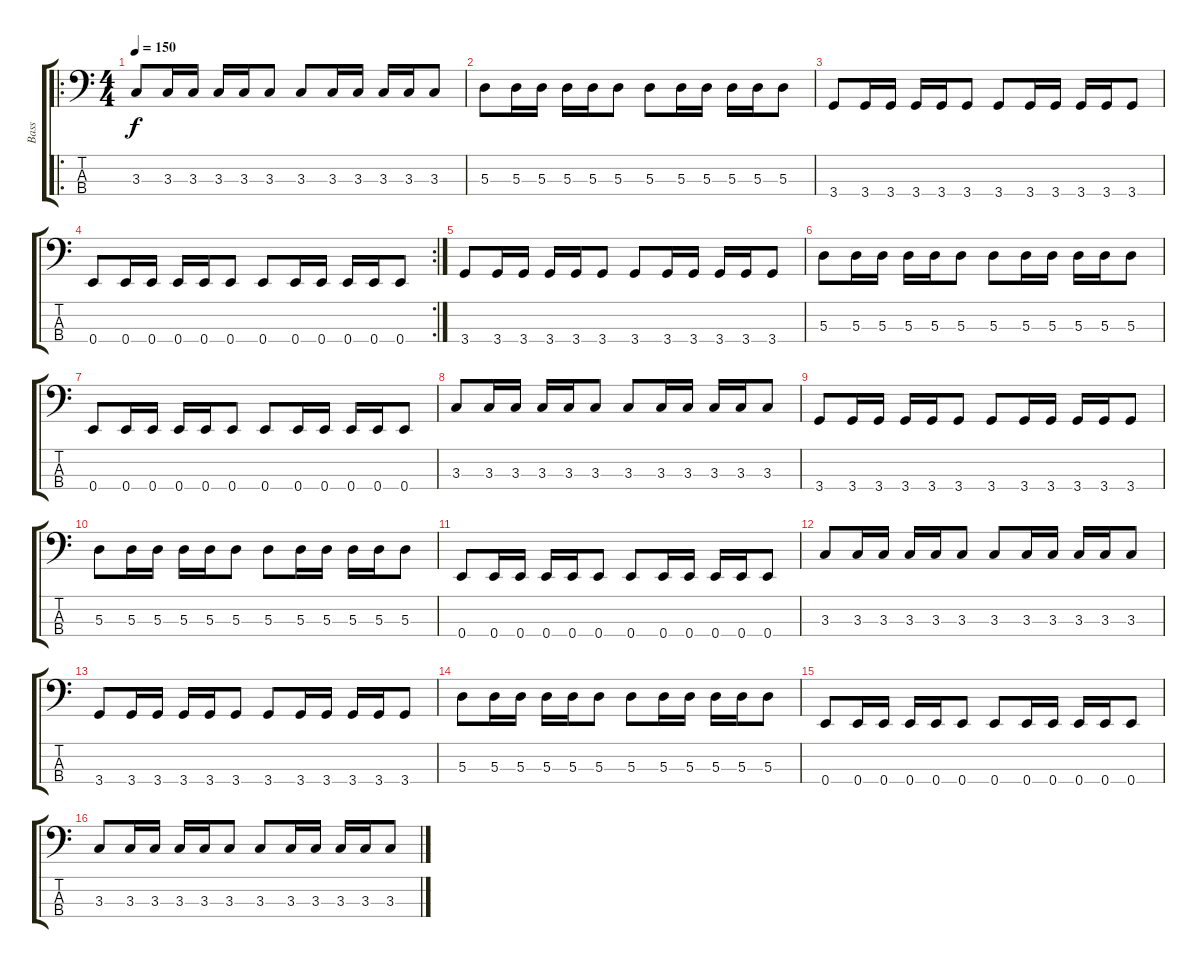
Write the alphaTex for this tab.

\track ("Bass" "Bass") {instrument electricbasspick}
\staff {score tabs}
\tuning (G2 D2 A1 E1) {hide}
\ro
\ts (4 4)
\tempo 150
\clef f4
\ks c
3.3.8{dy f instrument electricbasspick} 3.3.16 3.3.16 3.3.16 3.3.16 3.3.8 3.3.8 3.3.16 3.3.16 3.3.16 3.3.16 3.3.8 |
5.3.8 5.3.16 5.3.16 5.3.16 5.3.16 5.3.8 5.3.8 5.3.16 5.3.16 5.3.16 5.3.16 5.3.8 |
3.4.8 3.4.16 3.4.16 3.4.16 3.4.16 3.4.8 3.4.8 3.4.16 3.4.16 3.4.16 3.4.16 3.4.8 |
\rc 2
0.4.8 0.4.16 0.4.16 0.4.16 0.4.16 0.4.8 0.4.8 0.4.16 0.4.16 0.4.16 0.4.16 0.4.8 |
3.4.8 3.4.16 3.4.16 3.4.16 3.4.16 3.4.8 3.4.8 3.4.16 3.4.16 3.4.16 3.4.16 3.4.8 |
5.3.8 5.3.16 5.3.16 5.3.16 5.3.16 5.3.8 5.3.8 5.3.16 5.3.16 5.3.16 5.3.16 5.3.8 |
0.4.8 0.4.16 0.4.16 0.4.16 0.4.16 0.4.8 0.4.8 0.4.16 0.4.16 0.4.16 0.4.16 0.4.8 |
3.3.8 3.3.16 3.3.16 3.3.16 3.3.16 3.3.8 3.3.8 3.3.16 3.3.16 3.3.16 3.3.16 3.3.8 |
3.4.8 3.4.16 3.4.16 3.4.16 3.4.16 3.4.8 3.4.8 3.4.16 3.4.16 3.4.16 3.4.16 3.4.8 |
5.3.8 5.3.16 5.3.16 5.3.16 5.3.16 5.3.8 5.3.8 5.3.16 5.3.16 5.3.16 5.3.16 5.3.8 |
0.4.8 0.4.16 0.4.16 0.4.16 0.4.16 0.4.8 0.4.8 0.4.16 0.4.16 0.4.16 0.4.16 0.4.8 |
3.3.8 3.3.16 3.3.16 3.3.16 3.3.16 3.3.8 3.3.8 3.3.16 3.3.16 3.3.16 3.3.16 3.3.8 |
3.4.8 3.4.16 3.4.16 3.4.16 3.4.16 3.4.8 3.4.8 3.4.16 3.4.16 3.4.16 3.4.16 3.4.8 |
5.3.8 5.3.16 5.3.16 5.3.16 5.3.16 5.3.8 5.3.8 5.3.16 5.3.16 5.3.16 5.3.16 5.3.8 |
0.4.8 0.4.16 0.4.16 0.4.16 0.4.16 0.4.8 0.4.8 0.4.16 0.4.16 0.4.16 0.4.16 0.4.8 |
3.3.8 3.3.16 3.3.16 3.3.16 3.3.16 3.3.8 3.3.8 3.3.16 3.3.16 3.3.16 3.3.16 3.3.8
